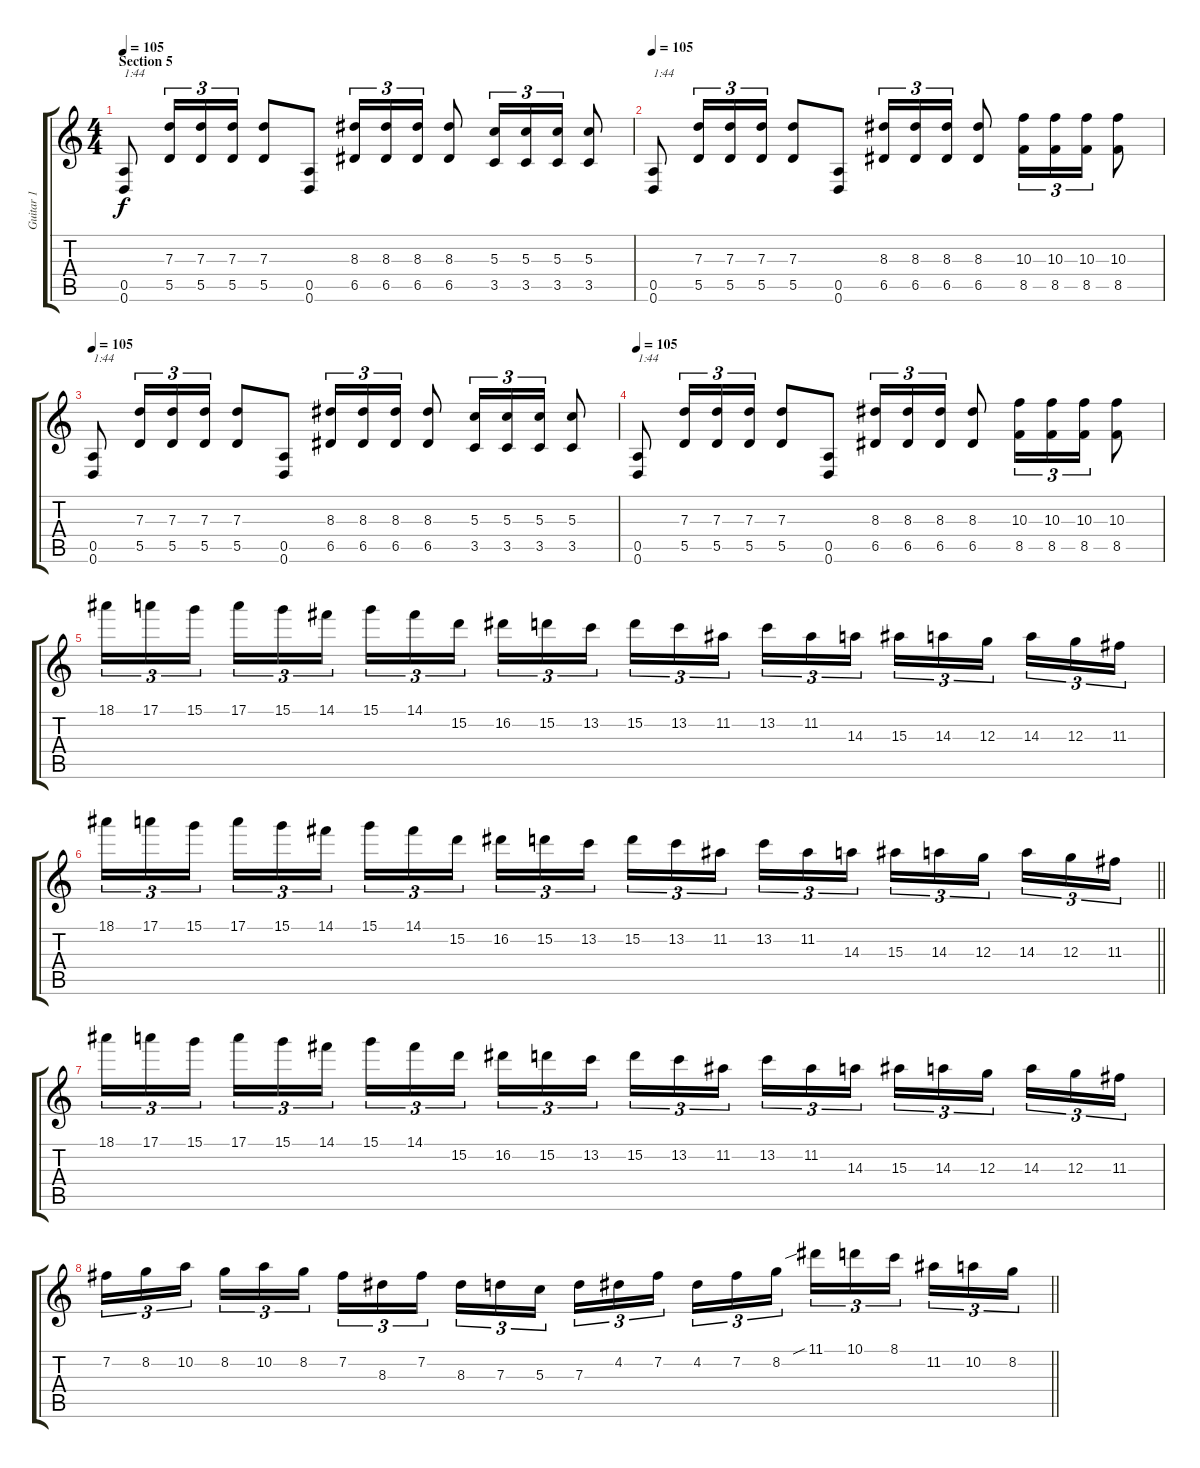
\track ("Guitar 1" "Guitar 1") {instrument distortionguitar}
\staff {score tabs}
\tuning (E4 B3 G3 D3 A2 D2) {hide}
\ts (4 4)
\section ("" "Section 5")
\tempo 105
\clef g2
\ks c
(0.5 0.6).8{txt "1:44" dy f} (7.3 5.5).16{tu (3 2)} (7.3 5.5).16{tu (3 2)} (7.3 5.5).16{tu (3 2)} (7.3 5.5).8 (0.5 0.6).8 (8.3 6.5).16{tu (3 2)} (8.3 6.5).16{tu (3 2)} (8.3 6.5).16{tu (3 2)} (8.3 6.5).8 (5.3 3.5).16{tu (3 2)} (5.3 3.5).16{tu (3 2)} (5.3 3.5).16{tu (3 2)} (5.3 3.5).8 |
\tempo 105
(0.5 0.6).8{txt "1:44"} (7.3 5.5).16{tu (3 2)} (7.3 5.5).16{tu (3 2)} (7.3 5.5).16{tu (3 2)} (7.3 5.5).8 (0.5 0.6).8 (8.3 6.5).16{tu (3 2)} (8.3 6.5).16{tu (3 2)} (8.3 6.5).16{tu (3 2)} (8.3 6.5).8 (10.3 8.5).16{tu (3 2)} (10.3 8.5).16{tu (3 2)} (10.3 8.5).16{tu (3 2)} (10.3 8.5).8 |
\tempo 105
(0.5 0.6).8{txt "1:44"} (7.3 5.5).16{tu (3 2)} (7.3 5.5).16{tu (3 2)} (7.3 5.5).16{tu (3 2)} (7.3 5.5).8 (0.5 0.6).8 (8.3 6.5).16{tu (3 2)} (8.3 6.5).16{tu (3 2)} (8.3 6.5).16{tu (3 2)} (8.3 6.5).8 (5.3 3.5).16{tu (3 2)} (5.3 3.5).16{tu (3 2)} (5.3 3.5).16{tu (3 2)} (5.3 3.5).8 |
\tempo 105
(0.5 0.6).8{txt "1:44"} (7.3 5.5).16{tu (3 2)} (7.3 5.5).16{tu (3 2)} (7.3 5.5).16{tu (3 2)} (7.3 5.5).8 (0.5 0.6).8 (8.3 6.5).16{tu (3 2)} (8.3 6.5).16{tu (3 2)} (8.3 6.5).16{tu (3 2)} (8.3 6.5).8 (10.3 8.5).16{tu (3 2)} (10.3 8.5).16{tu (3 2)} (10.3 8.5).16{tu (3 2)} (10.3 8.5).8 |
18.1.16{tu (3 2)} 17.1.16{tu (3 2)} 15.1.16{tu (3 2) beam splitsecondary} 17.1.16{tu (3 2)} 15.1.16{tu (3 2)} 14.1.16{tu (3 2)} 15.1.16{tu (3 2)} 14.1.16{tu (3 2)} 15.2.16{tu (3 2) beam splitsecondary} 16.2.16{tu (3 2)} 15.2.16{tu (3 2)} 13.2.16{tu (3 2)} 15.2.16{tu (3 2)} 13.2.16{tu (3 2)} 11.2.16{tu (3 2) beam splitsecondary} 13.2.16{tu (3 2)} 11.2.16{tu (3 2)} 14.3.16{tu (3 2)} 15.3.16{tu (3 2)} 14.3.16{tu (3 2)} 12.3.16{tu (3 2) beam splitsecondary} 14.3.16{tu (3 2)} 12.3.16{tu (3 2)} 11.3.16{tu (3 2)} |
\barLineRight lightlight
18.1.16{tu (3 2)} 17.1.16{tu (3 2)} 15.1.16{tu (3 2) beam splitsecondary} 17.1.16{tu (3 2)} 15.1.16{tu (3 2)} 14.1.16{tu (3 2)} 15.1.16{tu (3 2)} 14.1.16{tu (3 2)} 15.2.16{tu (3 2) beam splitsecondary} 16.2.16{tu (3 2)} 15.2.16{tu (3 2)} 13.2.16{tu (3 2)} 15.2.16{tu (3 2)} 13.2.16{tu (3 2)} 11.2.16{tu (3 2) beam splitsecondary} 13.2.16{tu (3 2)} 11.2.16{tu (3 2)} 14.3.16{tu (3 2)} 15.3.16{tu (3 2)} 14.3.16{tu (3 2)} 12.3.16{tu (3 2) beam splitsecondary} 14.3.16{tu (3 2)} 12.3.16{tu (3 2)} 11.3.16{tu (3 2)} |
18.1.16{tu (3 2)} 17.1.16{tu (3 2)} 15.1.16{tu (3 2) beam splitsecondary} 17.1.16{tu (3 2)} 15.1.16{tu (3 2)} 14.1.16{tu (3 2)} 15.1.16{tu (3 2)} 14.1.16{tu (3 2)} 15.2.16{tu (3 2) beam splitsecondary} 16.2.16{tu (3 2)} 15.2.16{tu (3 2)} 13.2.16{tu (3 2)} 15.2.16{tu (3 2)} 13.2.16{tu (3 2)} 11.2.16{tu (3 2) beam splitsecondary} 13.2.16{tu (3 2)} 11.2.16{tu (3 2)} 14.3.16{tu (3 2)} 15.3.16{tu (3 2)} 14.3.16{tu (3 2)} 12.3.16{tu (3 2) beam splitsecondary} 14.3.16{tu (3 2)} 12.3.16{tu (3 2)} 11.3.16{tu (3 2)} |
\barLineRight lightlight
7.2.16{tu (3 2)} 8.2.16{tu (3 2)} 10.2.16{tu (3 2) beam splitsecondary} 8.2.16{tu (3 2)} 10.2.16{tu (3 2)} 8.2.16{tu (3 2)} 7.2.16{tu (3 2)} 8.3.16{tu (3 2)} 7.2.16{tu (3 2) beam splitsecondary} 8.3.16{tu (3 2)} 7.3.16{tu (3 2)} 5.3.16{tu (3 2)} 7.3.16{tu (3 2)} 4.2.16{tu (3 2)} 7.2.16{tu (3 2) beam splitsecondary} 4.2.16{tu (3 2)} 7.2.16{tu (3 2)} 8.2.16{tu (3 2)} 11.1{sib}.16{tu (3 2)} 10.1.16{tu (3 2)} 8.1.16{tu (3 2) beam splitsecondary} 11.2.16{tu (3 2)} 10.2.16{tu (3 2)} 8.2.16{tu (3 2)}
